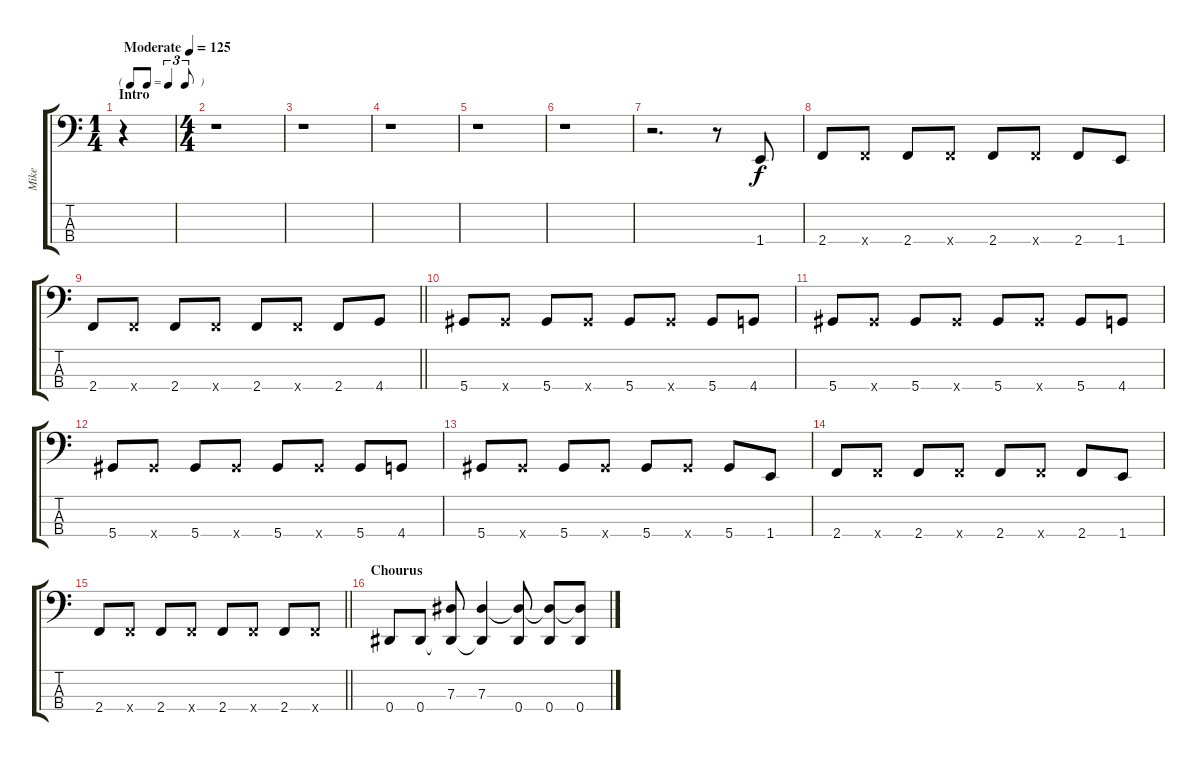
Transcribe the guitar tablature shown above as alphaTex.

\track ("Mike" "Mike") {instrument electricbasspick}
\staff {score tabs}
\tuning (Gb2 Db2 Ab1 Eb1) {hide}
\ts (1 4)
\tf triplet8th
\section ("" "Intro")
\tempo (125 "Moderate")
\clef f4
\ks c
r.4{dy f instrument electricbasspick} |
\ts (4 4)
r.1 |
r.1 |
r.1 |
r.1 |
r.1 |
r.2{d} r.8 1.4.8 |
2.4.8 2.4{x}.8 2.4.8 2.4{x}.8 2.4.8 2.4{x}.8 2.4.8 1.4.8 |
\barLineRight lightlight
2.4.8 2.4{x}.8 2.4.8 2.4{x}.8 2.4.8 2.4{x}.8 2.4.8 4.4.8 |
5.4.8 5.4{x}.8 5.4.8 5.4{x}.8 5.4.8 5.4{x}.8 5.4.8 4.4.8 |
5.4.8 5.4{x}.8 5.4.8 5.4{x}.8 5.4.8 5.4{x}.8 5.4.8 4.4.8 |
5.4.8 5.4{x}.8 5.4.8 5.4{x}.8 5.4.8 5.4{x}.8 5.4.8 4.4.8 |
5.4.8 5.4{x}.8 5.4.8 5.4{x}.8 5.4.8 5.4{x}.8 5.4.8 1.4.8 |
2.4.8 2.4{x}.8 2.4.8 2.4{x}.8 2.4.8 2.4{x}.8 2.4.8 1.4.8 |
\barLineRight lightlight
2.4.8 2.4{x}.8 2.4.8 2.4{x}.8 2.4.8 2.4{x}.8 2.4.8 2.4{x}.8 |
\section ("" "Chourus")
0.4.8 0.4.8 (7.3 0.4{t}).8 (7.3 0.4{t}).4 (7.3{t} 0.4).8 (7.3{t} 0.4).8 (7.3{t} 0.4).8
